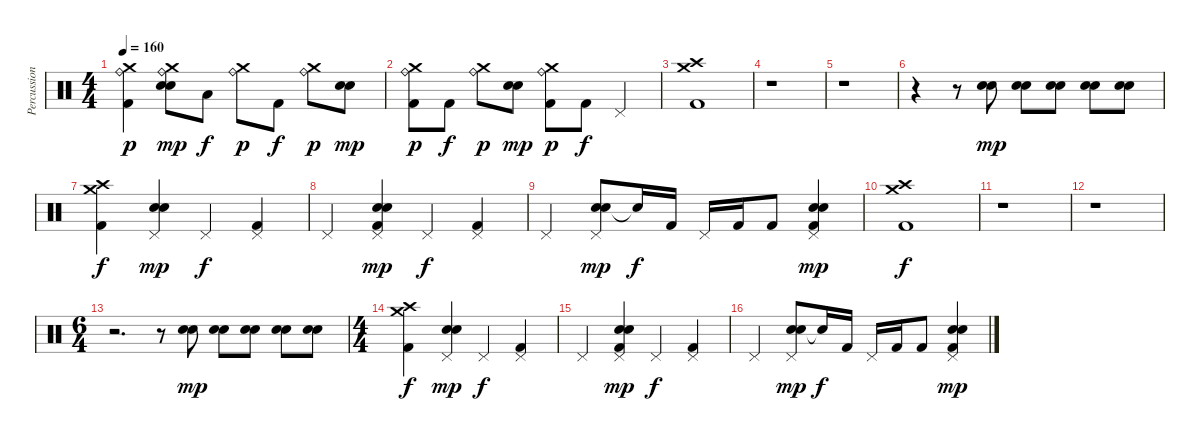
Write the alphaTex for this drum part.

\track ("Percussion" "Percussion") {instrument percussion}
\staff {score}
\articulation defaults
\ts (4 4)
\tempo 160
\clef neutral
\ks c
("Kick (hit) 2" "Ride (bell)" "Crash medium (hit)").4{dy p} ("Snare (hit) 2" "Ride (bell)" "Crash medium (hit)" "Electric Snare (hit)").8{dy mp} "Low Floor Tom (hit)".8{dy f} ("Ride (bell)" "Crash medium (hit)").8{dy p} "Kick (hit) 2".8{dy f} ("Ride (bell)" "Crash medium (hit)").8{dy p} ("Snare (hit) 2" "Electric Snare (hit)").8{dy mp} |
("Ride (bell)" "Kick (hit) 2" "Crash medium (hit)").8{dy p} "Kick (hit) 2".8{dy f} ("Ride (bell)" "Crash medium (hit)").8{dy p} ("Snare (hit) 2" "Electric Snare (hit)").8{dy mp} ("Ride (bell)" "Kick (hit) 2" "Crash medium (hit)").8{dy p} "Kick (hit) 2".8{dy f} "Pedal Hi-Hat (hit)".4 |
("Kick (hit) 2" "Crash high (hit)" "Crash medium (hit)").1 |
r.1 |
r.1 |
r.4 r.8 ("Snare (hit) 2" "Electric Snare (hit)").8{dy mp} ("Snare (hit) 2" "Electric Snare (hit)").8 ("Snare (hit) 2" "Electric Snare (hit)").8 ("Snare (hit) 2" "Electric Snare (hit)").8 ("Snare (hit) 2" "Electric Snare (hit)").8 |
("Crash medium (hit)" "Kick (hit) 2" "Crash high (hit)").4{dy f} ("Snare (hit) 2" "Electric Snare (hit)" "Pedal Hi-Hat (hit)").4{dy mp} "Pedal Hi-Hat (hit)".4{dy f} ("Pedal Hi-Hat (hit)" "Kick (hit) 2").4 |
"Pedal Hi-Hat (hit)".4 ("Snare (hit) 2" "Pedal Hi-Hat (hit)" "Kick (hit) 2" "Electric Snare (hit)").4{dy mp} "Pedal Hi-Hat (hit)".4{dy f} ("Kick (hit) 2" "Pedal Hi-Hat (hit)").4 |
"Pedal Hi-Hat (hit)".4 ("Snare (hit) 2" "Electric Snare (hit)" "Pedal Hi-Hat (hit)").8{dy mp} "Snare (hit)"{t}.16{dy f} "Kick (hit) 2".16 "Pedal Hi-Hat (hit)".16 "Kick (hit) 2".16 "Kick (hit) 2".8 ("Snare (hit) 2" "Electric Snare (hit)" "Pedal Hi-Hat (hit)" "Kick (hit) 2").4{dy mp} |
("Kick (hit) 2" "Crash high (hit)" "Crash medium (hit)").1{dy f} |
r.1 |
r.1 |
\ts (6 4)
r.2{d} r.8 ("Snare (hit) 2" "Electric Snare (hit)").8{dy mp} ("Snare (hit) 2" "Electric Snare (hit)").8 ("Snare (hit) 2" "Electric Snare (hit)").8 ("Snare (hit) 2" "Electric Snare (hit)").8 ("Snare (hit) 2" "Electric Snare (hit)").8 |
\ts (4 4)
("Crash medium (hit)" "Kick (hit) 2" "Crash high (hit)").4{dy f} ("Snare (hit) 2" "Electric Snare (hit)" "Pedal Hi-Hat (hit)").4{dy mp} "Pedal Hi-Hat (hit)".4{dy f} ("Pedal Hi-Hat (hit)" "Kick (hit) 2").4 |
"Pedal Hi-Hat (hit)".4 ("Snare (hit) 2" "Pedal Hi-Hat (hit)" "Kick (hit) 2" "Electric Snare (hit)").4{dy mp} "Pedal Hi-Hat (hit)".4{dy f} ("Kick (hit) 2" "Pedal Hi-Hat (hit)").4 |
"Pedal Hi-Hat (hit)".4 ("Snare (hit) 2" "Electric Snare (hit)" "Pedal Hi-Hat (hit)").8{dy mp} "Snare (hit)"{t}.16{dy f} "Kick (hit) 2".16 "Pedal Hi-Hat (hit)".16 "Kick (hit) 2".16 "Kick (hit) 2".8 ("Snare (hit) 2" "Electric Snare (hit)" "Pedal Hi-Hat (hit)" "Kick (hit) 2").4{dy mp}
